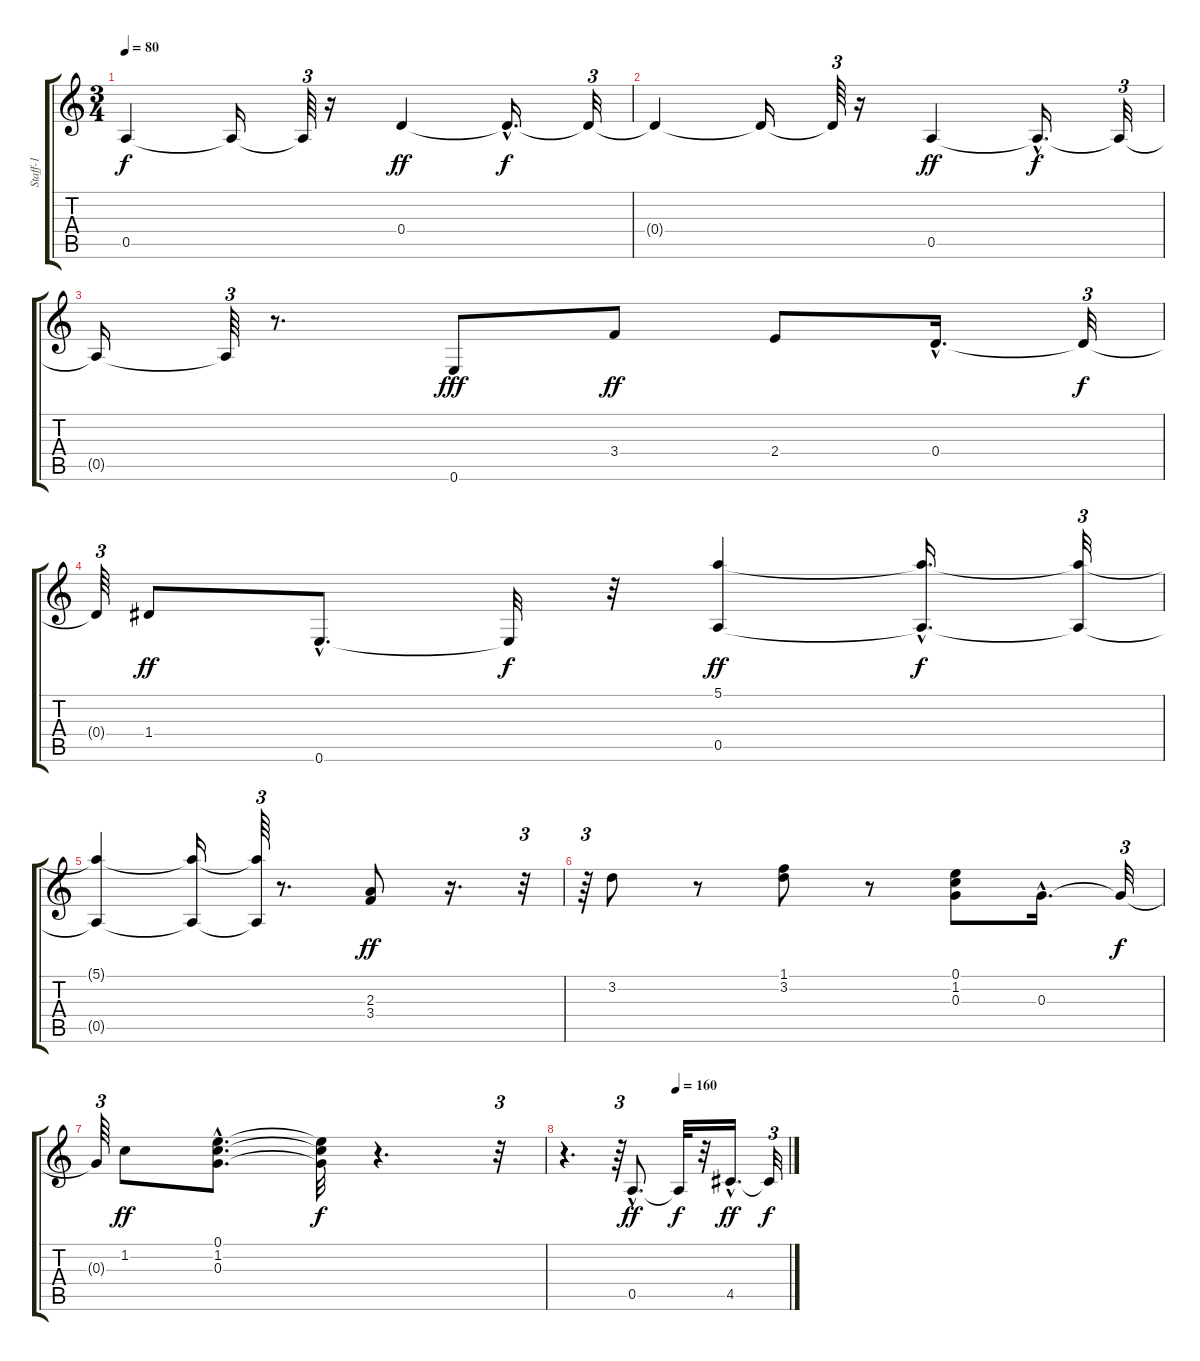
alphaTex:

\track ("Staff-1" "Staff-1") {instrument acousticguitarnylon}
\staff {score tabs}
\tuning (E4 B3 G3 D3 A2 E2) {hide}
\ts (3 4)
\tempo 80
\clef g2
\ks c
0.5{t}.4{dy f} 0.5{t}.16 0.5{t}.64{tu (3 2)} r.16 0.4.4{dy ff} 0.4{hac t}.16{d dy f} 0.4{t}.32{tu (3 2)} |
0.4{t}.4 0.4{t}.16 0.4{t}.64{tu (3 2)} r.16 0.5.4{dy ff} 0.5{hac t}.16{d dy f} 0.5{t}.32{tu (3 2)} |
0.5{t}.16 0.5{t}.64{tu (3 2)} r.8{d} 0.6.8{dy fff} 3.4.8{dy ff} 2.4.8 0.4{hac}.16{d} 0.4{t}.32{tu (3 2) dy f} |
0.4{t}.64{tu (3 2)} 1.4.8{dy ff} 0.6{hac}.8{d} 0.6{t}.32{dy f} r.32 (5.1 0.5).4{dy ff} (5.1{hac t} 0.5{hac t}).16{d dy f} (5.1{t} 0.5{t}).32{tu (3 2)} |
(5.1{t} 0.5{t}).4 (5.1{t} 0.5{t}).16 (5.1{t} 0.5{t}).64{tu (3 2)} r.8{d} (2.3 3.4).8{dy ff} r.16{d} r.32{tu (3 2)} |
r.64{tu (3 2)} 3.2.8 r.8 (1.1 3.2).8 r.8 (0.1 1.2 0.3).8 0.3{hac}.16{d} 0.3{t}.32{tu (3 2) dy f} |
0.3{t}.64{tu (3 2)} 1.2.8{dy ff} (0.1{hac} 1.2{hac} 0.3{hac}).8{d} (0.1{t} 1.2{t} 0.3{t}).32{dy f} r.4{d} r.32{tu (3 2)} |
\tempo (160 0.5)
r.4{d} r.64{tu (3 2)} 0.5{hac}.8{d dy ff} 0.5{t}.32{dy f} r.32 4.5{hac}.16{d dy ff} 4.5{t}.32{tu (3 2) dy f}
